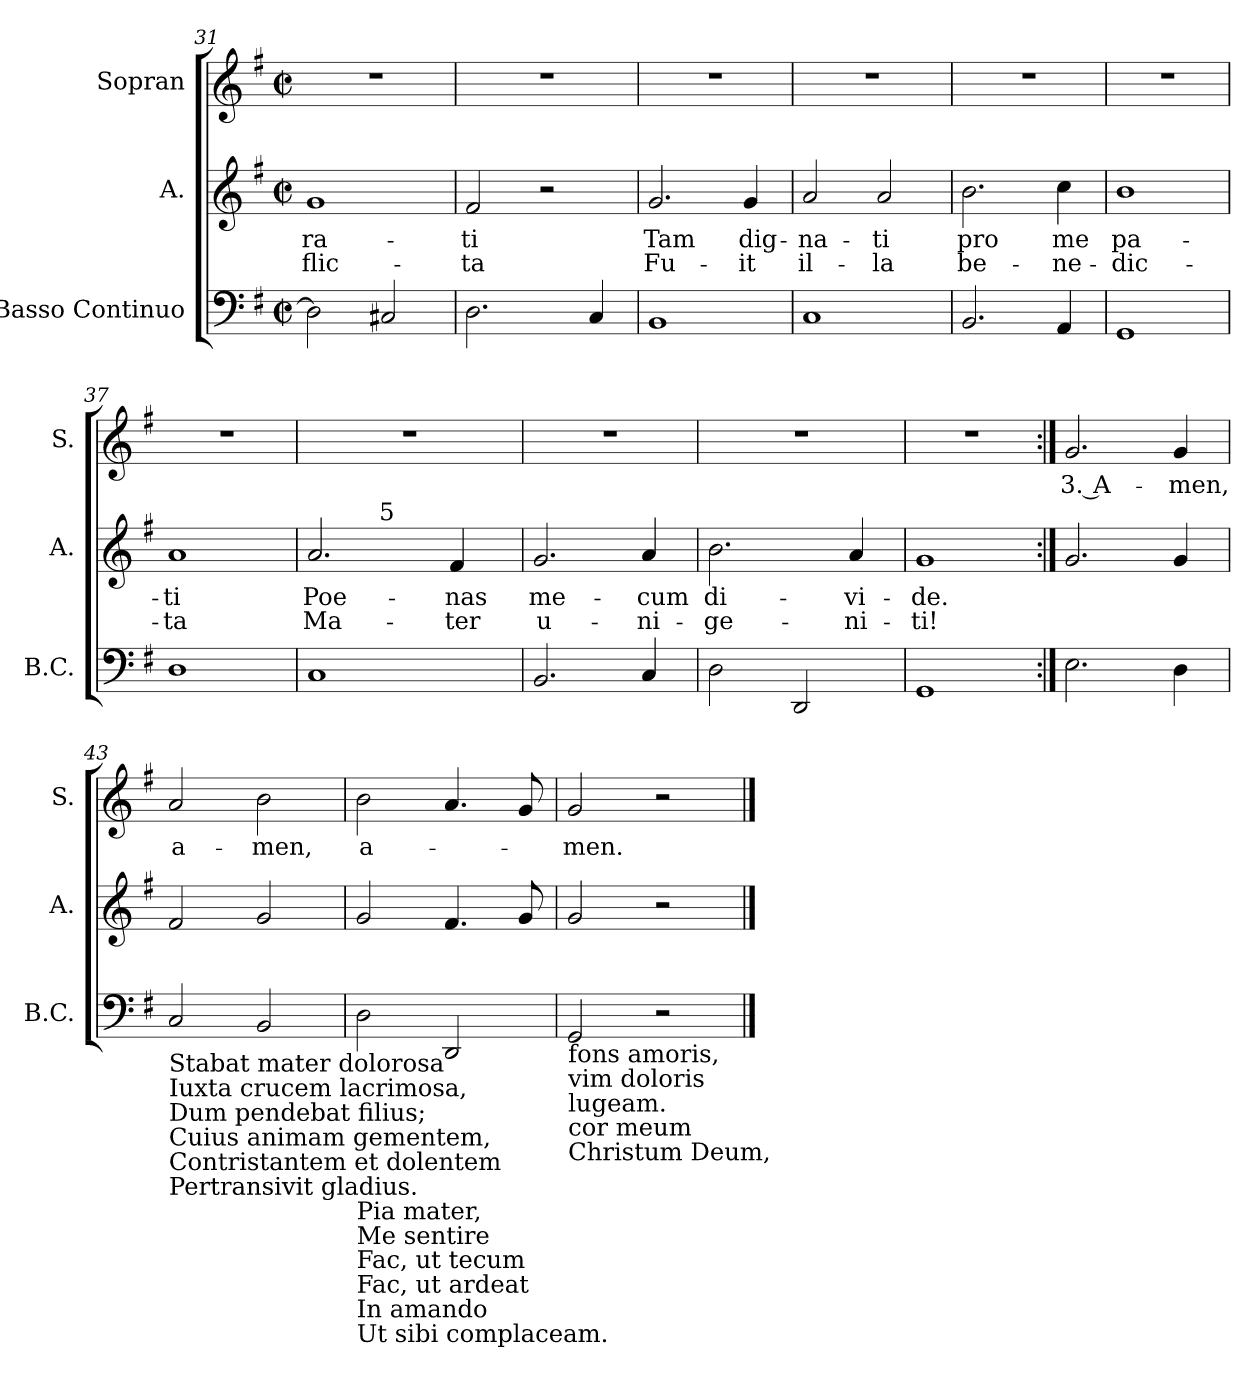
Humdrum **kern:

**kern	**kern	**text	**text	**kern	**text
*part3	*part2	*part2	*part2	*part1	*part1
*staff3	*staff2	*staff2	*staff2	*staff1	*staff1
*I"Basso Continuo	*I"A.	*	*	*I"Sopran	*
*I'B.C.	*I'A.	*	*	*I'S.	*
*clefF4	*clefG2	*	*	*clefG2	*
*ITrd7c12	*	*	*	*	*
*k[f#]	*k[f#]	*	*	*k[f#]	*
*G:	*G:	*	*	*G:	*
*M2/2	*M2/2	*	*	*M2/2	*
*met(c|)	*met(c|)	*	*	*met(c|)	*
=31	=31	=31	=31	=31	=31
!	!	!LO:LY:b	!LO:LY:b	!	!
2DD<\]	1g	-ra-	-flic-	1r	.
2CC#X/	.	.	.	.	.
=32	=32	=32	=32	=32	=32
!	!	!LO:LY:b	!LO:LY:b	!	!
2.DD\	2f#/	-ti	-ta	1r	.
.	2r	.	.	.	.
4CC/	.	.	.	.	.
=33	=33	=33	=33	=33	=33
!	!	!LO:LY:b	!LO:LY:b	!	!
1BBB	2.g/	Tam	Fu-	1r	.
!	!	!LO:LY:b	!LO:LY:b	!	!
.	4g/	dig-	-it	.	.
=34	=34	=34	=34	=34	=34
!	!	!LO:LY:b	!LO:LY:b	!	!
1CC	2a/	-na-	il-	1r	.
!	!	!LO:LY:b	!LO:LY:b	!	!
.	2a/	-ti	-la	.	.
!!LO:LB:g=z
=35	=35	=35	=35	=35	=35
!	!	!LO:LY:b	!LO:LY:b	!	!
2.BBB/	2.b\	pro	be-	1r	.
!	!	!LO:LY:b	!LO:LY:b	!	!
4AAA/	4cc\	me	-ne-	.	.
=36	=36	=36	=36	=36	=36
!	!	!LO:LY:b	!LO:LY:b	!	!
1GGG	1b	pa-	-dic-	1r	.
=37	=37	=37	=37	=37	=37
!	!	!LO:LY:b	!LO:LY:b	!	!
1DD	1a	-ti	-ta	1r	.
=38	=38	=38	=38	=38	=38
!	!	!LO:LY:b	!LO:LY:b	!	!
*	*^	*	*	*	*
1CC<	2.a/	4.ryy	Poe-	Ma-	1r	.
!	!	!LO:TX:a:t=5	!	!	!	!
.	.	2ryy	.	.	.	.
!	!	!	!LO:LY:b	!LO:LY:b	!	!
.	4f#/	.	-nas	-ter	.	.
.	.	8ryy	.	.	.	.
=39	=39	=39	=39	=39	=39	=39
!	!	!	!LO:LY:b	!LO:LY:b	!	!
*	*v	*v	*	*	*	*
2.BBB/	2.g/	me-	u-	1r	.
!	!	!LO:LY:b	!LO:LY:b	!	!
4CC/	4a/	-cum	-ni-	.	.
=40	=40	=40	=40	=40	=40
!	!	!LO:LY:b	!LO:LY:b	!	!
2DD\	2.b\	di-	-ge-	1r	.
2DDD/	.	.	.	.	.
!	!	!LO:LY:b	!LO:LY:b	!	!
.	4a/	-vi-	-ni-	.	.
=41	=41	=41	=41	=41	=41
!	!	!LO:LY:b	!LO:LY:b	!	!
1GGG	1g	-de.	-ti!	1r	.
!!LO:LB:g=z
=42:|!	=42:|!	=42:|!	=42:|!	=42:|!	=42:|!
!	!	!	!	!	!LO:LY:b
2.EE\	2.g/	.	.	2.g</	3. A-
!	!	!	!	!	!LO:LY:b
4DD\	4g/	.	.	4g/	-men,
=43	=43	=43	=43	=43	=43
!LO:TX:b:t=Stabat mater dolorosa	!	!	!	!	!
!LO:TX:b:t=Iuxta crucem lacrimosa,	!	!	!	!	!
!LO:TX:b:t=Dum pendebat filius;	!	!	!	!	!
!LO:TX:b:t=Cuius animam gementem,	!	!	!	!	!
!LO:TX:b:t=Contristantem et dolentem	!	!	!	!	!
!LO:TX:b:t=Pertransivit gladius.	!	!	!	!	!
!	!	!	!	!	!LO:LY:b
2CC/	2f#/	.	.	2a/	a-
!	!	!	!	!	!LO:LY:b
2BBB/	2g/	.	.	2b\	-men,
=44	=44	=44	=44	=44	=44
!LO:TX:b:t=Pia mater,	!	!	!	!	!
!LO:TX:b:t=Me sentire	!	!	!	!	!
!LO:TX:b:t=Fac, ut tecum	!	!	!	!	!
!LO:TX:b:t=Fac, ut ardeat	!	!	!	!	!
!LO:TX:b:t=In amando	!	!	!	!	!
!LO:TX:b:t=Ut sibi complaceam.	!	!	!	!	!
!	!	!	!	!	!LO:LY:b
2DD\	2g/	.	.	2b\	a-
2DDD/	4.f#/	.	.	4.a/	.
.	8g/	.	.	8g>/	.
=45	=45	=45	=45	=45	=45
!LO:TX:b:t=fons amoris,	!	!	!	!	!
!LO:TX:b:t=vim doloris	!	!	!	!	!
!LO:TX:b:t=lugeam.	!	!	!	!	!
!LO:TX:b:t=cor meum	!	!	!	!	!
!LO:TX:b:t=Christum Deum,	!	!	!	!	!
!	!	!	!	!	!LO:LY:b
2GGG/	2g/	.	.	2g/	-men.
2r	2r	.	.	2r	.
==	==	==	==	==	==
*-	*-	*-	*-	*-	*-
